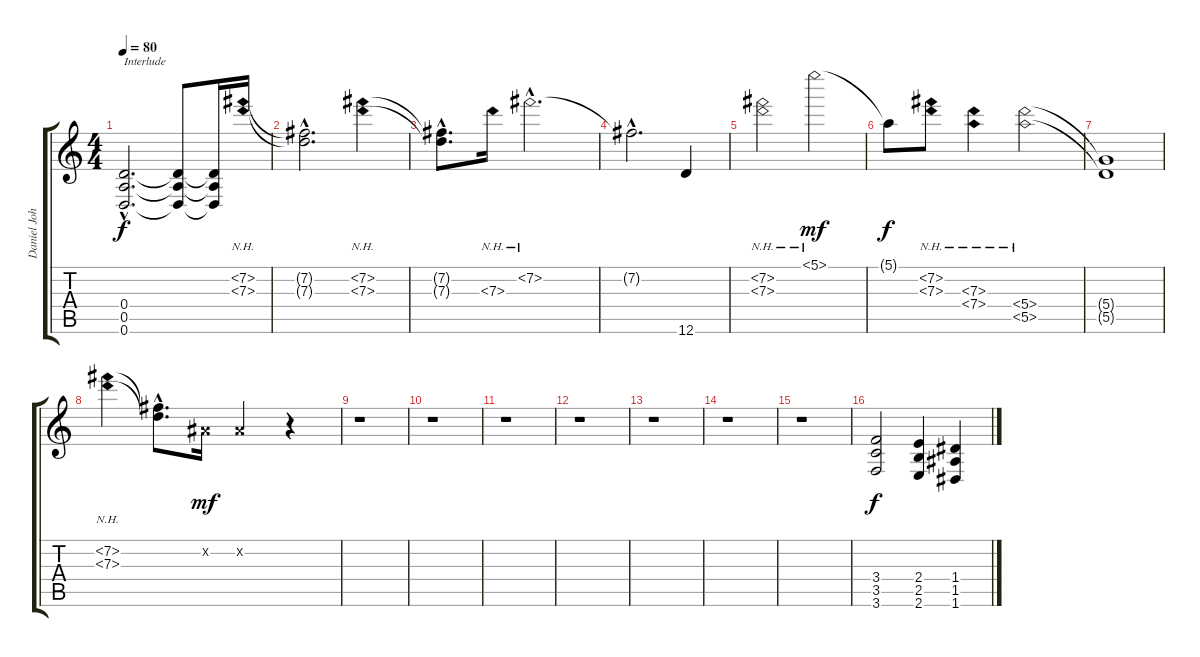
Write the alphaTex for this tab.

\track ("Daniel Johns (Gtr 1)" "Daniel Joh") {instrument distortionguitar}
\staff {score tabs}
\tuning (E4 B3 G3 D3 A2 D2) {hide}
\ts (4 4)
\tempo 80
\clef g2
\ks c
(0.4{hac} 0.5{hac} 0.6{hac}).2{d txt "Interlude" dy f} (0.4{t} 0.5{t} 0.6{t}).8 (0.4{t} 0.5{t} 0.6{t}).16 (7.2{nh} 7.3{nh}).16 |
(7.2{hac t} 7.3{hac t}).2{d} (7.2{nh} 7.3{nh}).4 |
(7.2{hac t} 7.3{hac t}).8{d} 7.3{nh}.16 7.2{nh hac}.2{d} |
7.2{hac t}.2{d} 12.6.4 |
(7.2{nh} 7.3{nh}).2 5.1{nh}.2{dy mf} |
5.1{t}.8{dy f} (7.2{nh} 7.3{nh}).8 (7.3{nh} 7.4{nh}).4 (5.4{nh} 5.5{nh}).2 |
(5.4{t} 5.5{t}).1 |
(7.2{nh} 7.3{nh}).4 (7.2{hac t} 7.3{hac t}).8{d} -1.2{x}.16{dy mf} -1.2{x}.4 r.4 |
r.1 |
r.1 |
r.1 |
r.1 |
r.1 |
r.1 |
r.1 |
(3.4 3.5 3.6).2{dy f} (2.4 2.5 2.6).4 (1.4 1.5 1.6).4
